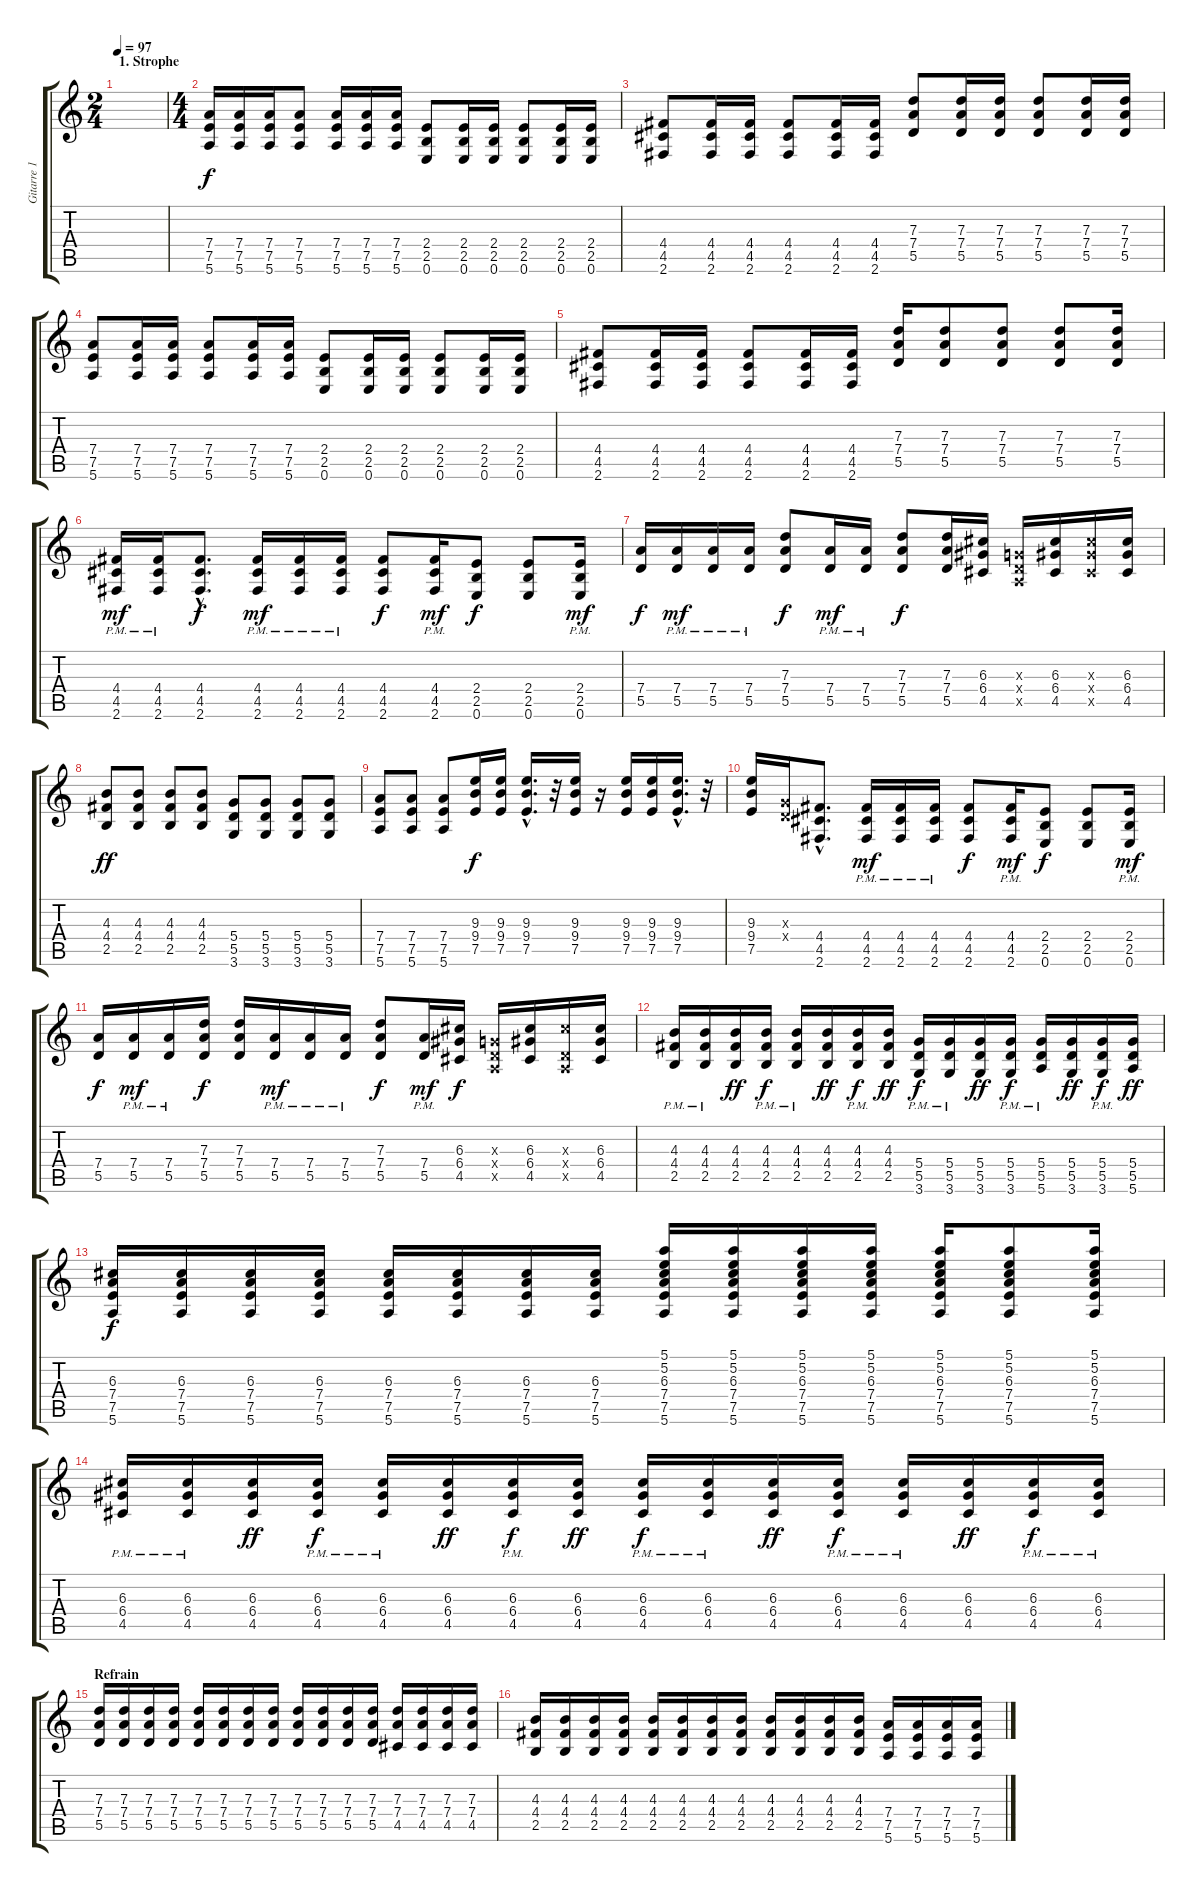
\track ("Gitarre 1 (rythm)" "Gitarre 1 ") {instrument distortionguitar}
\staff {score tabs}
\tuning (E4 B3 G3 D3 A2 E2) {hide}
\ts (2 4)
\section ("" "1. Strophe")
\tempo 97
\clef g2
\ks c
|
\ts (4 4)
(7.4 7.5 5.6).16 (7.4 7.5 5.6).16 (7.4 7.5 5.6).16 (7.4 7.5 5.6).8 (7.4 7.5 5.6).16 (7.4 7.5 5.6).16 (7.4 7.5 5.6).16 (2.4 2.5 0.6).8 (2.4 2.5 0.6).16 (2.4 2.5 0.6).16 (2.4 2.5 0.6).8 (2.4 2.5 0.6).16 (2.4 2.5 0.6).16 |
(4.4 4.5 2.6).8 (4.4 4.5 2.6).16 (4.4 4.5 2.6).16 (4.4 4.5 2.6).8 (4.4 4.5 2.6).16 (4.4 4.5 2.6).16 (7.3 7.4 5.5).8 (7.3 7.4 5.5).16 (7.3 7.4 5.5).16 (7.3 7.4 5.5).8 (7.3 7.4 5.5).16 (7.3 7.4 5.5).16 |
(7.4 7.5 5.6).8 (7.4 7.5 5.6).16 (7.4 7.5 5.6).16 (7.4 7.5 5.6).8 (7.4 7.5 5.6).16 (7.4 7.5 5.6).16 (2.4 2.5 0.6).8 (2.4 2.5 0.6).16 (2.4 2.5 0.6).16 (2.4 2.5 0.6).8 (2.4 2.5 0.6).16 (2.4 2.5 0.6).16 |
(4.4 4.5 2.6).8 (4.4 4.5 2.6).16 (4.4 4.5 2.6).16 (4.4 4.5 2.6).8 (4.4 4.5 2.6).16 (4.4 4.5 2.6).16 (7.3 7.4 5.5).16 (7.3 7.4 5.5).8 (7.3 7.4 5.5).8 (7.3 7.4 5.5).8 (7.3 7.4 5.5).16 |
(4.4{pm} 4.5{pm} 2.6{pm}).16{dy mf} (4.4{pm} 4.5{pm} 2.6{pm}).16 (4.4{hac} 4.5{hac} 2.6{hac}).8{d dy f} (4.4{pm} 4.5{pm} 2.6{pm}).16{dy mf} (4.4{pm} 4.5{pm} 2.6{pm}).16 (4.4{pm} 4.5{pm} 2.6{pm}).16 (4.4 4.5 2.6).8{dy f} (4.4{pm} 4.5{pm} 2.6{pm}).16{dy mf} (2.4 2.5 0.6).8{dy f} (2.4 2.5 0.6).8 (2.4{pm} 2.5{pm} 0.6{pm}).16{dy mf} |
(7.4 5.5).16{dy f} (7.4{pm} 5.5{pm}).16{dy mf} (7.4{pm} 5.5{pm}).16 (7.4{pm} 5.5{pm}).16 (7.3 7.4 5.5).8{dy f} (7.4{pm} 5.5{pm}).16{dy mf} (7.4{pm} 5.5{pm}).16 (7.3 7.4 5.5).8{dy f} (7.3 7.4 5.5).16 (6.3 6.4 4.5).16 (0.3{x} 0.4{x} 0.5{x}).16 (6.3 6.4 4.5).16 (6.3{x} 6.4{x} 4.5{x}).16 (6.3 6.4 4.5).16 |
(4.3 4.4 2.5).8{dy ff} (4.3 4.4 2.5).8 (4.3 4.4 2.5).8 (4.3 4.4 2.5).8 (5.4 5.5 3.6).8 (5.4 5.5 3.6).8 (5.4 5.5 3.6).8 (5.4 5.5 3.6).8 |
(7.4 7.5 5.6).8 (7.4 7.5 5.6).8 (7.4 7.5 5.6).8 (9.3 9.4 7.5).16{dy f} (9.3 9.4 7.5).16 (9.3{hac} 9.4{hac} 7.5{hac}).16{d} r.32 (9.3 9.4 7.5).16 r.16 (9.3 9.4 7.5).16 (9.3 9.4 7.5).16 (9.3{hac} 9.4{hac} 7.5{hac}).16{d} r.32 |
(9.3 9.4 7.5).16 (0.3{x} 0.4{x}).16 (4.4{hac} 4.5{hac} 2.6{hac}).8{d} (4.4{pm} 4.5{pm} 2.6{pm}).16{dy mf} (4.4{pm} 4.5{pm} 2.6{pm}).16 (4.4{pm} 4.5{pm} 2.6{pm}).16 (4.4 4.5 2.6).8{dy f} (4.4{pm} 4.5{pm} 2.6{pm}).16{dy mf} (2.4 2.5 0.6).8{dy f} (2.4 2.5 0.6).8 (2.4{pm} 2.5{pm} 0.6{pm}).16{dy mf} |
(7.4 5.5).16{dy f} (7.4{pm} 5.5{pm}).16{dy mf} (7.4{pm} 5.5{pm}).16 (7.3 7.4 5.5).16{dy f} (7.3 7.4 5.5).16 (7.4{pm} 5.5{pm}).16{dy mf} (7.4{pm} 5.5{pm}).16 (7.4{pm} 5.5{pm}).16 (7.3 7.4 5.5).8{dy f} (7.4{pm} 5.5{pm}).16{dy mf} (6.3 6.4 4.5).16{dy f} (0.3{x} 0.4{x} 0.5{x}).16 (6.3 6.4 4.5).16 (6.3{x} 0.4{x} 0.5{x}).16 (6.3 6.4 4.5).16 |
(4.3{pm} 4.4{pm} 2.5{pm}).16 (4.3{pm} 4.4{pm} 2.5{pm}).16 (4.3 4.4 2.5).16{dy ff} (4.3{pm} 4.4{pm} 2.5{pm}).16{dy f} (4.3{pm} 4.4{pm} 2.5{pm}).16 (4.3 4.4 2.5).16{dy ff} (4.3{pm} 4.4{pm} 2.5{pm}).16{dy f} (4.3 4.4 2.5).16{dy ff} (5.4{pm} 5.5{pm} 3.6{pm}).16{dy f} (5.4{pm} 5.5{pm} 3.6{pm}).16 (5.4 5.5 3.6).16{dy ff} (5.4{pm} 5.5{pm} 3.6{pm}).16{dy f} (5.4{pm} 5.5{pm} 5.6{pm}).16 (5.4 5.5 3.6).16{dy ff} (5.4{pm} 5.5{pm} 3.6{pm}).16{dy f} (5.4 5.5 5.6).16{dy ff} |
(6.3 7.4 7.5 5.6).16{dy f} (6.3 7.4 7.5 5.6).16 (6.3 7.4 7.5 5.6).16 (6.3 7.4 7.5 5.6).16 (6.3 7.4 7.5 5.6).16 (6.3 7.4 7.5 5.6).16 (6.3 7.4 7.5 5.6).16 (6.3 7.4 7.5 5.6).16 (5.1 5.2 6.3 7.4 7.5 5.6).16 (5.1 5.2 6.3 7.4 7.5 5.6).16 (5.1 5.2 6.3 7.4 7.5 5.6).16 (5.1 5.2 6.3 7.4 7.5 5.6).16 (5.1 5.2 6.3 7.4 7.5 5.6).16 (5.1 5.2 6.3 7.4 7.5 5.6).8 (5.1 5.2 6.3 7.4 7.5 5.6).16 |
(6.3{pm} 6.4{pm} 4.5{pm}).16 (6.3{pm} 6.4{pm} 4.5{pm}).16 (6.3 6.4 4.5).16{dy ff} (6.3{pm} 6.4{pm} 4.5{pm}).16{dy f} (6.3{pm} 6.4{pm} 4.5{pm}).16 (6.3 6.4 4.5).16{dy ff} (6.3{pm} 6.4{pm} 4.5{pm}).16{dy f} (6.3 6.4 4.5).16{dy ff} (6.3{pm} 6.4{pm} 4.5{pm}).16{dy f} (6.3{pm} 6.4{pm} 4.5{pm}).16 (6.3 6.4 4.5).16{dy ff} (6.3{pm} 6.4{pm} 4.5{pm}).16{dy f} (6.3{pm} 6.4{pm} 4.5{pm}).16 (6.3 6.4 4.5).16{dy ff} (6.3{pm} 6.4{pm} 4.5{pm}).16{dy f} (6.3{pm} 6.4{pm} 4.5{pm}).16 |
\section ("" "Refrain")
(7.3 7.4 5.5).16 (7.3 7.4 5.5).16 (7.3 7.4 5.5).16 (7.3 7.4 5.5).16 (7.3 7.4 5.5).16 (7.3 7.4 5.5).16 (7.3 7.4 5.5).16 (7.3 7.4 5.5).16 (7.3 7.4 5.5).16 (7.3 7.4 5.5).16 (7.3 7.4 5.5).16 (7.3 7.4 5.5).16 (7.3 7.4 4.5).16 (7.3 7.4 4.5).16 (7.3 7.4 4.5).16 (7.3 7.4 4.5).16 |
(4.3 4.4 2.5).16 (4.3 4.4 2.5).16 (4.3 4.4 2.5).16 (4.3 4.4 2.5).16 (4.3 4.4 2.5).16 (4.3 4.4 2.5).16 (4.3 4.4 2.5).16 (4.3 4.4 2.5).16 (4.3 4.4 2.5).16 (4.3 4.4 2.5).16 (4.3 4.4 2.5).16 (4.3 4.4 2.5).16 (7.4 7.5 5.6).16 (7.4 7.5 5.6).16 (7.4 7.5 5.6).16 (7.4 7.5 5.6).16
